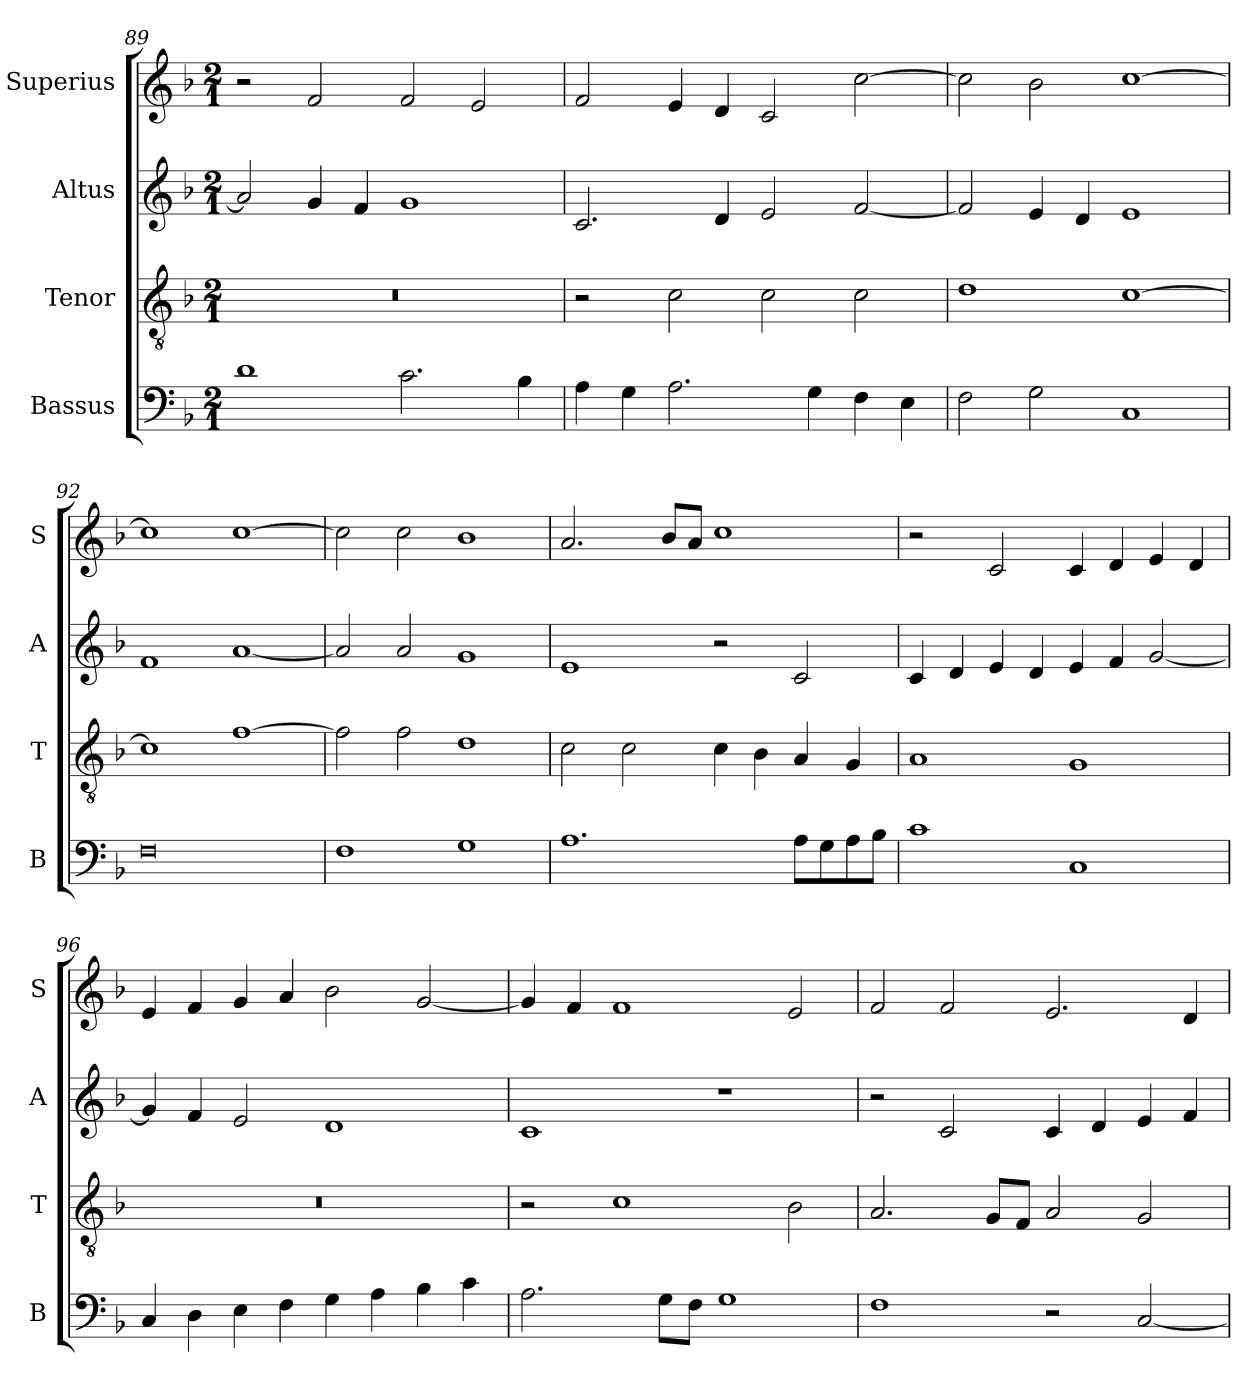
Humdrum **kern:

**kern	**kern	**kern	**kern
*part4	*part3	*part2	*part1
*staff4	*staff3	*staff2	*staff1
*I"Bassus	*I"Tenor	*I"Altus	*I"Superius
*I'B	*I'T	*I'A	*I'S
*clefF4	*clefGv2	*clefG2	*clefG2
*k[b-]	*k[b-]	*k[b-]	*k[b-]
*F:	*F:	*F:	*F:
*M2/1	*M2/1	*M2/1	*M2/1
=89	=89	=89	=89
1d	0r	2a]	2r
.	.	4g	2f
.	.	4f	.
2.c	.	1g	2f
.	.	.	2e
4B-	.	.	.
=90	=90	=90	=90
4A	2r	2.c	2f
4G	.	.	.
2.A	2c	.	4e
.	.	4d	4d
.	2c	2e	2c
4G	.	.	.
4F	2c	[2f	[2cc
4E	.	.	.
=91	=91	=91	=91
2F	1d	2f]	2cc]
2G	.	4e	2b-
.	.	4d	.
1C	[1c	1e	[1cc
=92	=92	=92	=92
0F	1c]	1f	1cc]
.	[1f	[1a	[1cc
=93	=93	=93	=93
1F	2f]	2a]	2cc]
.	2f	2a	2cc
1G	1d	1g	1b-
=94	=94	=94	=94
1.A	2c	1e	2.a
.	2c	.	.
.	.	.	8b-L
.	.	.	8aJ
.	4c	2r	1cc
.	4B-	.	.
8AL	4A	2c	.
8G	.	.	.
8A	4G	.	.
8B-J	.	.	.
=95	=95	=95	=95
1c	1A	4c	2r
.	.	4d	.
.	.	4e	2c
.	.	4d	.
1C	1G	4e	4c
.	.	4f	4d
.	.	[2g	4e
.	.	.	4d
=96	=96	=96	=96
4C	0r	4g]	4e
4D	.	4f	4f
4E	.	2e	4g
4F	.	.	4a
4G	.	1d	2b-
4A	.	.	.
4B-	.	.	[2g
4c	.	.	.
=97	=97	=97	=97
2.A	2r	1c	4g]
.	.	.	4f
.	1c	.	1f
8GL	.	.	.
8FJ	.	.	.
1G	.	1r	.
.	2B-	.	2e
=98	=98	=98	=98
1F	2.A	2r	2f
.	.	2c	2f
.	8GL	.	.
.	8FJ	.	.
2r	2A	4c	2.e
.	.	4d	.
[2C	2G	4e	.
.	.	4f	4d
=	=	=	=
*-	*-	*-	*-
